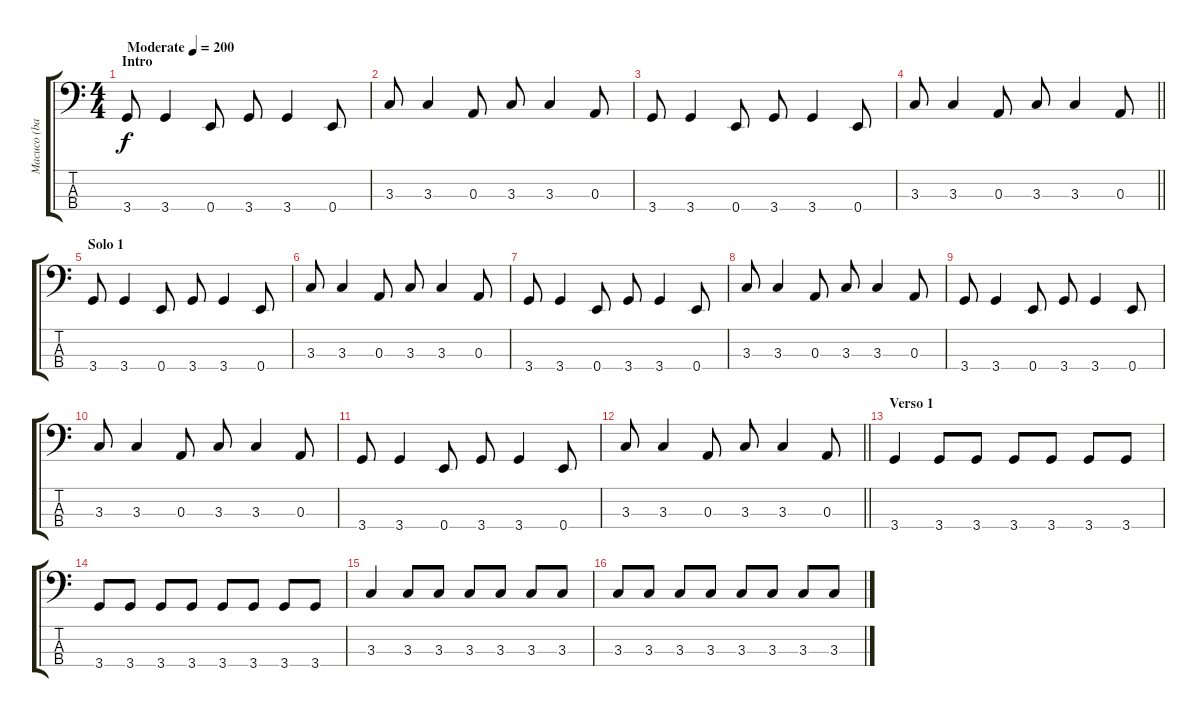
\track ("Macuco (bajo y voz)" "Macuco (ba") {instrument electricbassfinger}
\staff {score tabs}
\tuning (G2 D2 A1 E1) {hide}
\ts (4 4)
\section ("" "Intro")
\tempo (200 "Moderate")
\clef f4
\ks c
3.4.8{dy f instrument electricbassfinger} 3.4.4 0.4.8 3.4.8 3.4.4 0.4.8 |
3.3.8 3.3.4 0.3.8 3.3.8 3.3.4 0.3.8 |
3.4.8 3.4.4 0.4.8 3.4.8 3.4.4 0.4.8 |
\barLineRight lightlight
3.3.8 3.3.4 0.3.8 3.3.8 3.3.4 0.3.8 |
\section ("" "Solo 1")
3.4.8 3.4.4 0.4.8 3.4.8 3.4.4 0.4.8 |
3.3.8 3.3.4 0.3.8 3.3.8 3.3.4 0.3.8 |
3.4.8 3.4.4 0.4.8 3.4.8 3.4.4 0.4.8 |
3.3.8 3.3.4 0.3.8 3.3.8 3.3.4 0.3.8 |
3.4.8 3.4.4 0.4.8 3.4.8 3.4.4 0.4.8 |
3.3.8 3.3.4 0.3.8 3.3.8 3.3.4 0.3.8 |
3.4.8 3.4.4 0.4.8 3.4.8 3.4.4 0.4.8 |
\barLineRight lightlight
3.3.8 3.3.4 0.3.8 3.3.8 3.3.4 0.3.8 |
\section ("" "Verso 1")
3.4.4 3.4.8 3.4.8 3.4.8 3.4.8 3.4.8 3.4.8 |
3.4.8 3.4.8 3.4.8 3.4.8 3.4.8 3.4.8 3.4.8 3.4.8 |
3.3.4 3.3.8 3.3.8 3.3.8 3.3.8 3.3.8 3.3.8 |
3.3.8 3.3.8 3.3.8 3.3.8 3.3.8 3.3.8 3.3.8 3.3.8
